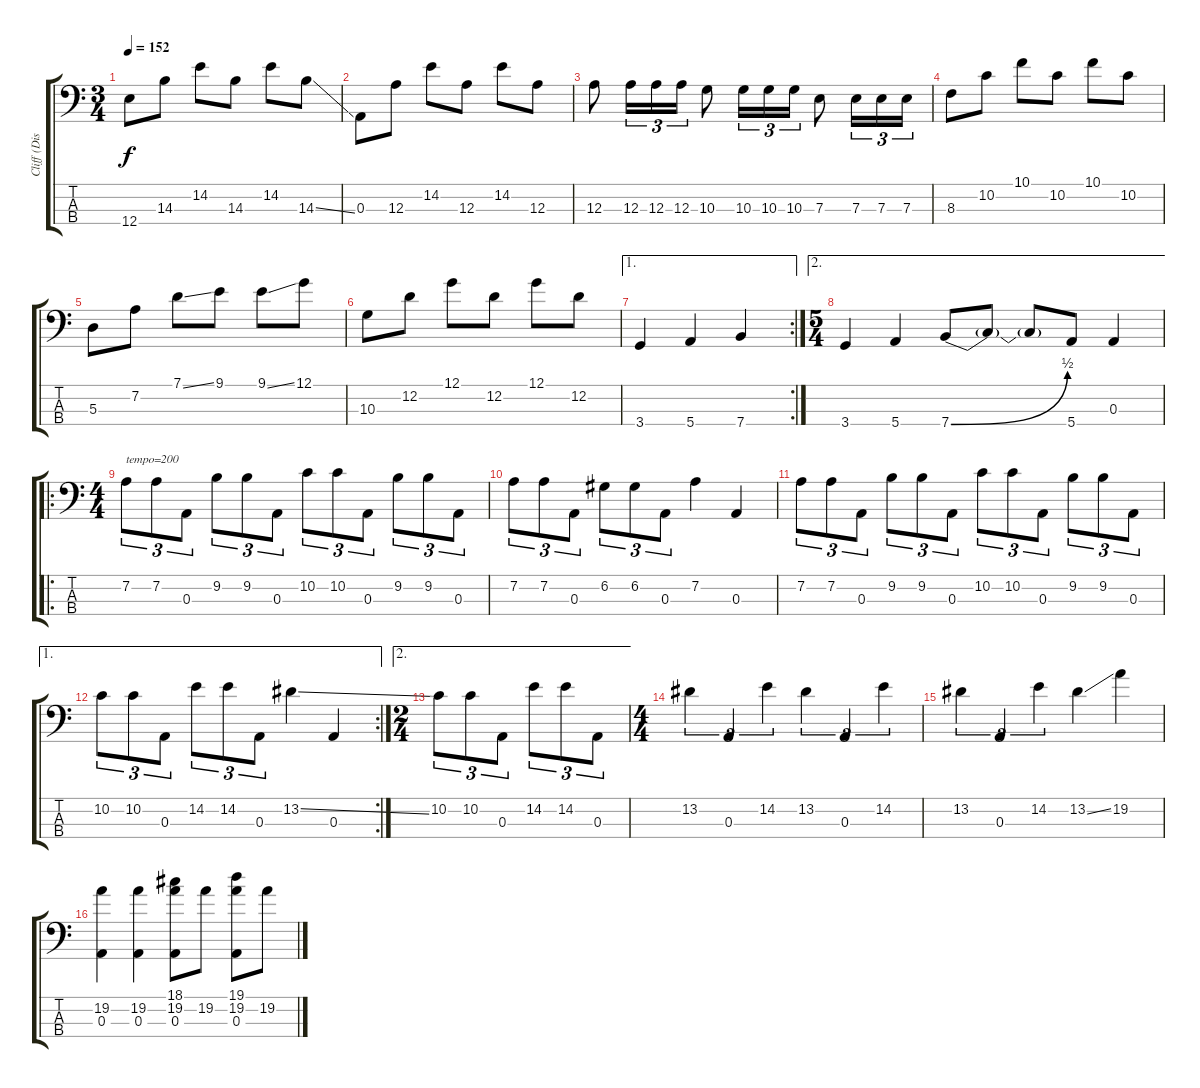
\track ("Cliff (Distortion Bass)" "Cliff (Dis") {instrument distortionguitar}
\staff {score tabs}
\tuning (G2 D2 A1 E1) {hide}
\ts (3 4)
\tempo 152
\clef f4
\ks c
12.4.8{dy f} 14.3.8 14.2.8 14.3.8 14.2.8 14.3{ss}.8 |
0.3.8 12.3.8 14.2.8 12.3.8 14.2.8 12.3.8 |
12.3.8 12.3.16{tu (3 2)} 12.3.16{tu (3 2)} 12.3.16{tu (3 2)} 10.3.8 10.3.16{tu (3 2)} 10.3.16{tu (3 2)} 10.3.16{tu (3 2)} 7.3.8 7.3.16{tu (3 2)} 7.3.16{tu (3 2)} 7.3.16{tu (3 2)} |
8.3.8 10.2.8 10.1.8 10.2.8 10.1.8 10.2.8 |
5.3.8 7.2.8 7.1{ss}.8 9.1.8 9.1{ss}.8 12.1.8 |
10.3.8 12.2.8 12.1.8 12.2.8 12.1.8 12.2.8 |
\ae 1
\rc 2
3.4.4 5.4.4 7.4.4 |
\ae 2
\ts (5 4)
3.4.4 5.4.4 7.4{be (bend 0 0 60 2)}.8 7.4{t}.8 7.4{t}.8 5.4.8 0.3.4 |
\ro
\ts (4 4)
7.2.8{tu (3 2) txt "tempo=200"} 7.2.8{tu (3 2)} 0.3.8{tu (3 2)} 9.2.8{tu (3 2)} 9.2.8{tu (3 2)} 0.3.8{tu (3 2)} 10.2.8{tu (3 2)} 10.2.8{tu (3 2)} 0.3.8{tu (3 2)} 9.2.8{tu (3 2)} 9.2.8{tu (3 2)} 0.3.8{tu (3 2)} |
7.2.8{tu (3 2)} 7.2.8{tu (3 2)} 0.3.8{tu (3 2)} 6.2.8{tu (3 2)} 6.2.8{tu (3 2)} 0.3.8{tu (3 2)} 7.2.4 0.3.4 |
7.2.8{tu (3 2)} 7.2.8{tu (3 2)} 0.3.8{tu (3 2)} 9.2.8{tu (3 2)} 9.2.8{tu (3 2)} 0.3.8{tu (3 2)} 10.2.8{tu (3 2)} 10.2.8{tu (3 2)} 0.3.8{tu (3 2)} 9.2.8{tu (3 2)} 9.2.8{tu (3 2)} 0.3.8{tu (3 2)} |
\ae 1
\rc 2
10.2.8{tu (3 2)} 10.2.8{tu (3 2)} 0.3.8{tu (3 2)} 14.2.8{tu (3 2)} 14.2.8{tu (3 2)} 0.3.8{tu (3 2)} 13.2{ss}.4 0.3.4 |
\ae 2
\ts (2 4)
10.2.8{tu (3 2)} 10.2.8{tu (3 2)} 0.3.8{tu (3 2)} 14.2.8{tu (3 2)} 14.2.8{tu (3 2)} 0.3.8{tu (3 2)} |
\ts (4 4)
13.2.4{tu (3 2)} 0.3.4{tu (3 2)} 14.2.4{tu (3 2)} 13.2.4{tu (3 2)} 0.3.4{tu (3 2)} 14.2.4{tu (3 2)} |
13.2.4{tu (3 2)} 0.3.4{tu (3 2)} 14.2.4{tu (3 2)} 13.2{ss}.4 19.2.4 |
(19.2 0.3).4 (19.2 0.3).4 (18.1 19.2 0.3).8 19.2.8 (19.1 19.2 0.3).8 19.2.8
